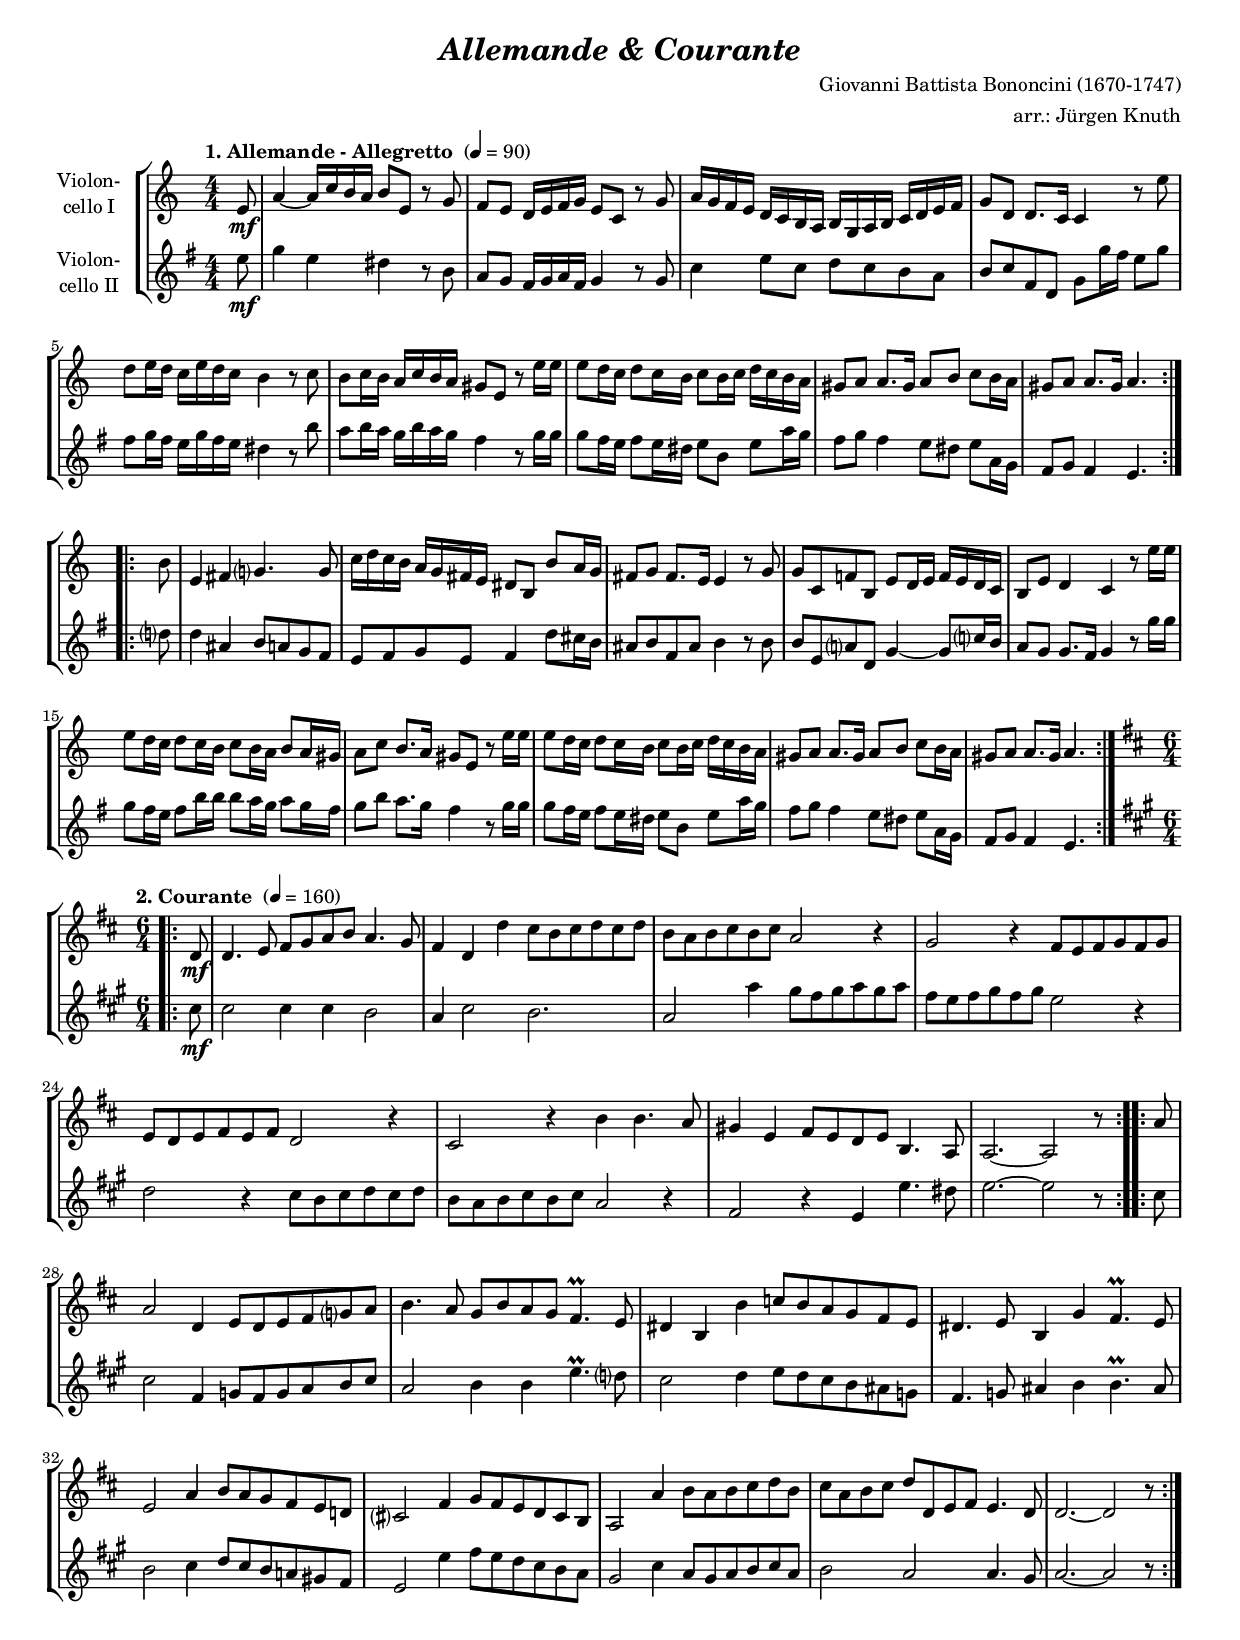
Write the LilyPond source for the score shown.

\version "2.14.2"
\include "deutsch.ly"

#(set-global-staff-size 17)

\header {
  title     = \markup \bold \italic "Allemande & Courante"
  composer  = "Giovanni Battista Bononcini (1670-1747)"
  arranger  = "arr.: Jürgen Knuth"
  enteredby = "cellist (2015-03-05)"
}

voiceconsts = {
  \key b \major
  \time 4/4
  \clef "treble"
  \numericTimeSignature
  \compressFullBarRests
  % Set default beaming for all staves
%  \set Timing.beamExceptions = #'()
%  \set Timing.baseMoment     = #(ly:make-moment 1 4)
%  \set Timing.beatStructure  = #'(1 1 1)

}

%mihi = "clarinet"
mihi = "harpsichord"
%mist = "string ensemble 1"
mist = "harpsichord"
miba = "harpsichord"
%mikl = "acoustic grand"

simi = \markup \italic "simile"

introa = {        \tempo "1. Allemande - Allegretto " 4=90 }
introb = { \break \tempo "2. Courante " 4=160 \time 6/4 \key c \major }

va = \relative c'' {
  \voiceconsts

  \introa
  \partial 8
  \repeat volta 2 {
    d8\mf
    g4~ g16 b a g a8 d, r f
    es d c16 d es f d8 b r f'
    g16 f es d c b a g a f g a b c d es

    f8 c c8. b16 b4 r8 d'
    c d16 c b d c b a4 r8 b
    a b16 a g b a g fis8 d r d'16 d
    d8 c16 b c8 b16 a b8 a16 b c b a g

    fis8 g g8. fis16 g8 a b a16 g
    fis8 g g8. fis16 g4.
  }

  \repeat volta 2 {
    a8
    d,4 e f?4. f8
    b16 c b a g f e d cis8 a a' g16 f

    e8 f e8. d16 d4 r8 f
    f b, es! a, d c16 d es d c b
    a8 d c4 b r8 d'16 d
    d8 c16 b c8 b16 a b8 a16 g a8 g16 fis

    g8 b a8. g16 fis8 d r d'16 d
    d8 c16 b c8 b16 a b8 a16 b c b a g
    fis8 g g8. fis16 g8 a b a16 g
    fis8 g g8. fis16 g4.
  }

  \introb
  \repeat volta 2 {
    \partial 8 c,8\mf
    c4. d8 e[ f g a] g4. f8
    e4 c c' h8 a h c h c
    a g a h a h g2 r4
    f2 r4 e8 d e f e f

    d c d e d e c2 r4
    h2 r4 a' a4. g8
    fis4 d e8[ d c d] a4. g8
    g2.~ g2 r8    
  }
  \repeat volta 2 {
    g'
    g2 c,4 d8 c d e f? g
    a4. g8 f[ a g f] e4.\prall d8
    cis4 a a' b8 a g f e d
    cis4. d8 a4 f' e4.\prall d8

    d2 g4 a8 g f e d c!
    h?2 e4 f8 e d c h a
    g2 g'4 a8 g a h c a
    h g a h c[ c, d e] d4. c8
    c2.~ c2 r8
  }
}

vb = \relative c''' {
  \voiceconsts

  \introa
  \partial 8
  \repeat volta 2 {
    g8\mf
    b4 g fis r8 d
    c b a16 b c a b4 r8 b
    es4 g8 es f es d c

    d es a, f b b'16 a g8 b
    a b16 a g b a g fis4 r8 d'
    c d16 c b d c b a4 r8 b16 b
    b8 a16 g a8 g16 fis g8 d g c16 b

    a8 b a4 g8 fis g c,16 b
    a8 b a4 g4.
  }

  \repeat volta 2 {
    f'?8
    f4 cis d8 c b a
    g a b g a4 f'8 e16 d

    cis8 d a cis d4 r8 d
    d g, c? f, b4~ b8 es?16 d
    c8 b b8. a16 b4 r8 b'16 b
    b8 a16 g a8 d16 d d8 c16 b c8 b16 a

    b8 d c8. b16 a4 r8 b16 b
    b8 a16 g a8 g16 fis g8 d g c16 b
    a8 b a4 g8 fis g c,16 b
    a8 b a4 g4.
  }

  \introb
  \repeat volta 2 {
    \partial 8 e'8\mf
    e2 e4 e d2
    c4 e2 d2.
    c2 c'4 h8 a h c h c
    a g a h a h g2 r4

    f2 r4 e8 d e f e f
    d c d e d e c2 r4
    a2 r4 g g'4. fis8
    g2.~ g2 r8
  }
  \repeat volta 2 {
    e
    e2 a,4 b8 a b c d e
    c2 d4 d g4.\prall f?8
    e2 f4 g8 f e d cis b
    a4. b8 cis4 d d4.\prall cis8

    d2 e4 f8 e d c! h! a
    g2 g'4 a8 g f e d c
    h2 e4 c8 h c d e c
    d2 c c4. h8
    c2.~ c2 r8
  }
}


music = \new StaffGroup <<
      \new Staff {
        \set Staff.midiInstrument = \mist
        \set Staff.instrumentName = \markup \center-column { "Violon-" "cello I" }
        \transpose b c {\transpose b b { \va }}
      }

      \new Staff {
        \set Staff.midiInstrument = \mist
        \set Staff.instrumentName = \markup \center-column { "Violon-" "cello II" }
        \transpose es c {\transpose b b { \vb }}
      }
>>

\book {
  \score {
   \music
    \layout {}
  }

  \score {
    \unfoldRepeats \music

    \midi {
      \context {
        \Score
      }
    }
  }
}
